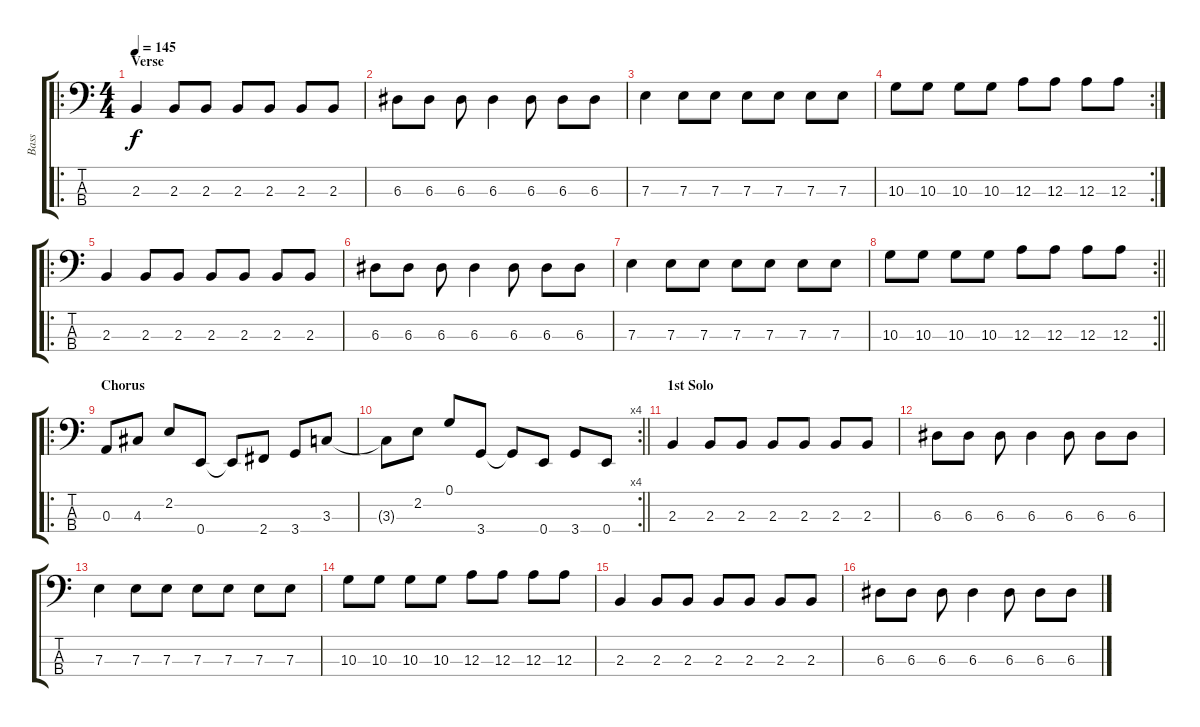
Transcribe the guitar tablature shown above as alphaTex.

\track ("Bass" "Bass") {instrument electricbassfinger}
\staff {score tabs}
\tuning (G2 D2 A1 E1) {hide}
\ro
\ts (4 4)
\section ("" "Verse")
\tempo 145
\clef f4
\ks c
2.3.4{dy f} 2.3.8 2.3.8 2.3.8 2.3.8 2.3.8 2.3.8 |
6.3.8 6.3.8 6.3.8 6.3.4 6.3.8 6.3.8 6.3.8 |
7.3.4 7.3.8 7.3.8 7.3.8 7.3.8 7.3.8 7.3.8 |
\rc 2
10.3.8 10.3.8 10.3.8 10.3.8 12.3.8 12.3.8 12.3.8 12.3.8 |
\ro
2.3.4 2.3.8 2.3.8 2.3.8 2.3.8 2.3.8 2.3.8 |
6.3.8 6.3.8 6.3.8 6.3.4 6.3.8 6.3.8 6.3.8 |
7.3.4 7.3.8 7.3.8 7.3.8 7.3.8 7.3.8 7.3.8 |
\rc 2
\barLineRight lightlight
10.3.8 10.3.8 10.3.8 10.3.8 12.3.8 12.3.8 12.3.8 12.3.8 |
\ro
\section ("" "Chorus")
0.3.8 4.3.8 2.2.8 0.4.8 0.4{t}.8 2.4.8 3.4.8 3.3.8 |
\rc 4
\barLineRight lightlight
3.3{t}.8 2.2.8 0.1.8 3.4.8 3.4{t}.8 0.4.8 3.4.8 0.4.8 |
\section ("" "1st Solo")
2.3.4 2.3.8 2.3.8 2.3.8 2.3.8 2.3.8 2.3.8 |
6.3.8 6.3.8 6.3.8 6.3.4 6.3.8 6.3.8 6.3.8 |
7.3.4 7.3.8 7.3.8 7.3.8 7.3.8 7.3.8 7.3.8 |
10.3.8 10.3.8 10.3.8 10.3.8 12.3.8 12.3.8 12.3.8 12.3.8 |
2.3.4 2.3.8 2.3.8 2.3.8 2.3.8 2.3.8 2.3.8 |
6.3.8 6.3.8 6.3.8 6.3.4 6.3.8 6.3.8 6.3.8
